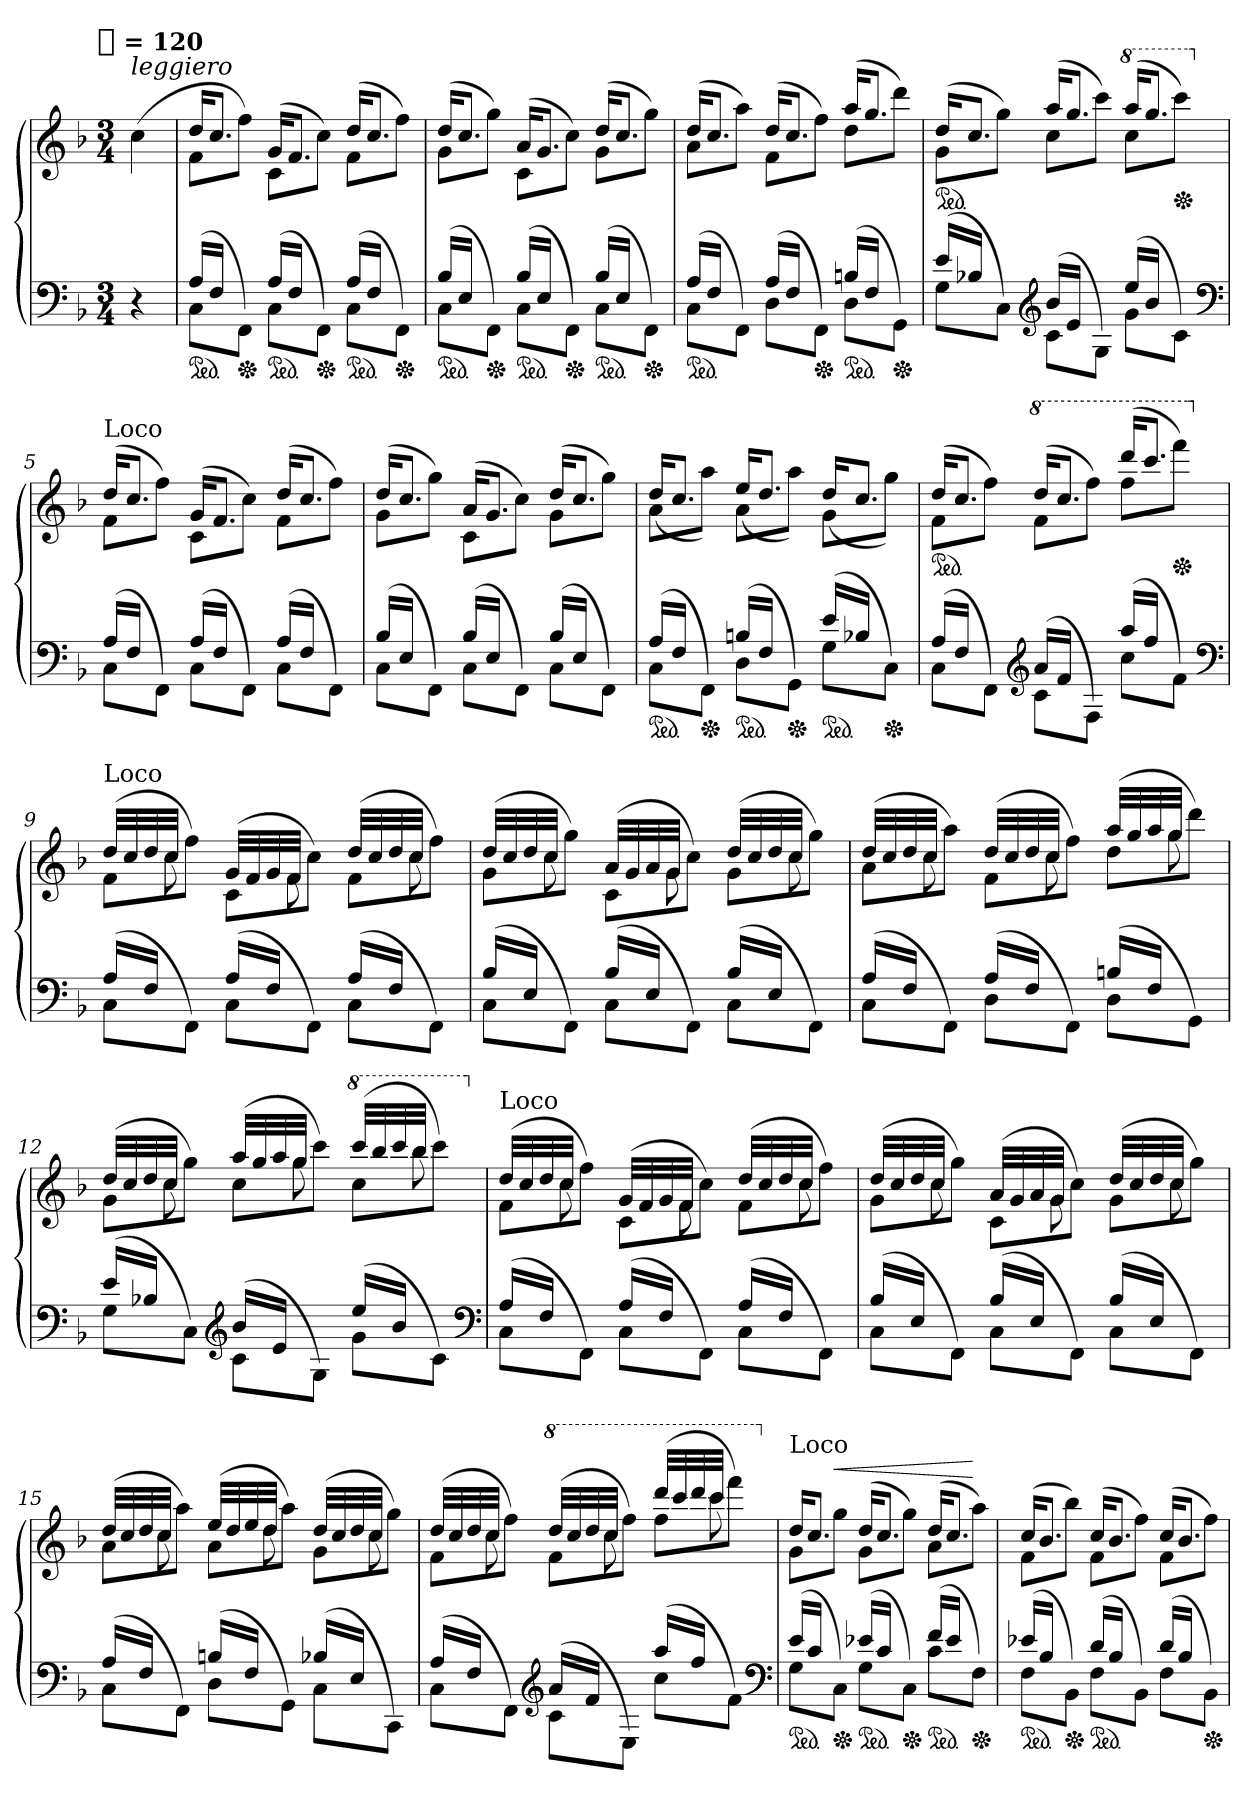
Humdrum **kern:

**kern	**kern	**dynam
*part1	*part1	*part1
*staff2	*staff1	*staff1/2
*clefF4	*clefG2	*
*k[b-]	*k[b-]	*
*F:	*F:	*
!!LO:TX:omd:t=[quarter] = 120
*M3/4	*M3/4	*
*MM120	*MM120	*
=	=	=
!	!LO:TX:a:i:t=leggiero	!
4r	(>4cc	.
=1	=1	=1
*^	*^	*
*ped	*	*	*	*
(>16ALL	8CL	16ddKL	8fL	.
16FJJ	.	8.ccJ	.	.
*Xped	*	*	*	*
8rcyy	8FFJ)	.	8ffJ)	.
*ped	*	*	*	*
(>16ALL	8CL	(>16gKL	8cL	.
16FJJ	.	8.fJ	.	.
*Xped	*	*	*	*
8rcyy	8FFJ)	.	8ccJ)	.
*ped	*	*	*	*
(>16ALL	8CL	(>16ddKL	8fL	.
16FJJ	.	8.ccJ	.	.
*Xped	*	*	*	*
8rAyy	8FFJ)	.	8ffJ)	.
=2	=2	=2	=2	=2
*ped	*	*	*	*
(>16B-LL	8CL	(>16ddKL	8gL	.
16EJJ	.	8.ccJ	.	.
*Xped	*	*	*	*
8rAyy	8FFJ)	.	8ggJ)	.
*ped	*	*	*	*
(>16B-LL	8CL	(>16aKL	8cL	.
16EJJ	.	8.gJ	.	.
*Xped	*	*	*	*
8rAyy	8FFJ)	.	8ccJ)	.
*ped	*	*	*	*
(>16B-LL	8CL	(>16ddKL	8gL	.
16EJJ	.	8.ccJ	.	.
*Xped	*	*	*	*
8rAyy	8FFJ)	.	8ggJ)	.
=3	=3	=3	=3	=3
*ped	*	*	*	*
(>16ALL	8CL	(>16ddKL	8aL	.
16FJJ	.	8.ccJ	.	.
8rAyy	8FFJ)	.	8aaJ)	.
(>16ALL	8DL	(>16ddKL	8fL	.
16FJJ	.	8.ccJ	.	.
*Xped	*	*	*	*
8rAyy	8FFJ)	.	8ffJ)	.
*ped	*	*	*	*
(>16BnLL	8DL	(>16aaKL	8ddL	.
16FJJ	.	8.ggJ	.	.
*Xped	*	*	*	*
8rAyy	8GGJ)	.	8dddJ)	.
=4	=4	=4	=4	=4
!	!	!LO:TX:a:color=crimson:t=⚠	!	!
*	*	*ped	*	*
(>16eLL	8GL	(>16ddKL	8gL	.
16B-XJJ	.	8.ccJ	.	.
8rAyy	8CJ)	.	8ggJ)	.
*clefG2	*	*	*	*
(>16b-LL	8cL	(>16aaKL	8ccL	.
16eJJ	.	8.ggJ	.	.
8rddyy	8GJ)	.	8cccJ)	.
*	*	*8va	*	*
(>16eeLL	8gL	(>16aaaKL	8cccL	.
16b-JJ	.	8.gggJ	.	.
*	*	*Xped	*	*
8rffyy	8cJ)	.	8ccccJ)	.
*clefF4	*	*	*	*
=5	=5	=5	=5	=5
*	*	*X8va	*	*
!	!	!LO:TX:a:t=Loco	!	!
(>16ALL	8CL	(>16ddKL	8fL	.
16FJJ	.	8.ccJ	.	.
8rFyy	8FFJ)	.	8ffJ)	.
(>16ALL	8CL	(>16gKL	8cL	.
16FJJ	.	8.fJ	.	.
8ryy	8FFJ)	.	8ccJ)	.
(>16ALL	8CL	(>16ddKL	8fL	.
16FJJ	.	8.ccJ	.	.
8rFyy	8FFJ)	.	8ffJ)	.
=6	=6	=6	=6	=6
(>16B-LL	8CL	(>16ddKL	8gL	.
16EJJ	.	8.ccJ	.	.
8rFyy	8FFJ)	.	8ggJ)	.
(>16B-LL	8CL	(>16aKL	8cL	.
16EJJ	.	8.gJ	.	.
8ryy	8FFJ)	.	8ccJ)	.
(>16B-LL	8CL	(>16ddKL	8gL	.
16EJJ	.	8.ccJ	.	.
8ryy	8FFJ)	.	8ggJ)	.
=7	=7	=7	=7	=7
*ped	*	*	*	*
(>16ALL	8CL	8a\L	(>16dd/KL	.
16FJJ	.	.	8.ccJ	.
*Xped	*	*	*	*
8ryy	8FFJ)	8aaJ)	.	.
*ped	*	*	*	*
(>16BnLL	8DL	8a\L	(>16ee/KL	.
16FJJ	.	.	8.ddJ	.
*Xped	*	*	*	*
8rcyy	8GGJ)	8aaJ)	.	.
*ped	*	*	*	*
(>16eLL	8GL	8g\L	(>16dd/KL	.
16B-XJJ	.	.	8.ccJ	.
*Xped	*	*	*	*
8rAyy	8CJ)	8ggJ)	.	.
=8	=8	=8	=8	=8
!	!	!LO:TX:a:color=crimson:t=⚠	!	!
*	*	*ped	*	*
(>16ALL	8CL	(>16ddKL	8fL	.
16FJJ	.	8.ccJ	.	.
8rAyy	8FFJ)	.	8ffJ)	.
*clefG2	*	*	*	*
*	*	*8va	*	*
(>16aLL	8cL	(>16dddKL	8ffL	.
16fJJ	.	8.cccJ	.	.
8ryy	8FJ)	.	8fffJ)	.
(>16aaLL	8ccL	(>16ddddKL	8fffL	.
16ffJJ	.	8.ccccJ	.	.
*	*	*Xped	*	*
8ryy	8fJ)	.	8ffffJ)	.
*	*	*v	*v	*
*clefF4	*	*	*
=9	=9	=9	=9
*	*	*X8va	*
*	*	*^	*
*	*	*	*^	*
!	!	!LO:TX:a:t=Loco	!	!	!
(>16ALL	8CL	(>32ddLLL	16.ryy	8f\L	.
.	.	32cc	.	.	.
16FJJ	.	32dd	.	.	.
.	.	32ccJJJ	8cc	.	.
8rAyy	8FFJ)	8rbbbyy	.	8ff\J)	.
.	.	.	8ryy	.	.
(>16ALL	8CL	(>32gLLL	.	8c\L	.
.	.	32f	.	.	.
16FJJ	.	32g	.	.	.
.	.	32fJJJ	8f	.	.
8rcyy	8FFJ)	8rbbbyy	.	8cc\J)	.
.	.	.	8ryy	.	.
(>16ALL	8CL	(>32dd/LLL	.	8fL	.
.	.	32cc	.	.	.
16FJJ	.	32dd	.	.	.
.	.	32ccJJJ	8cc	.	.
8ryy	8FFJ)	8rbbbyy	.	8ff\J)	.
.	.	.	32ryy	.	.
=10	=10	=10	=10	=10	=10
(>16B-LL	8CL	(>32ddLLL	16.ryy	8g\L	.
.	.	32cc	.	.	.
16EJJ	.	32dd	.	.	.
.	.	32ccJJJ	8cc	.	.
8ryy	8FFJ)	8ryy	.	8gg\J)	.
.	.	.	8ryy	.	.
(>16B-LL	8CL	(>32aLLL	.	8cL	.
.	.	32g	.	.	.
16EJJ	.	32a	.	.	.
.	.	32gJJJ	8g	.	.
8ryy	8FFJ)	8ryy	.	8cc\J)	.
.	.	.	8ryy	.	.
(>16B-LL	8CL	(>32ddLLL	.	8g\L	.
.	.	32cc	.	.	.
16EJJ	.	32dd	.	.	.
.	.	32ccJJJ	8cc	.	.
8ryy	8FFJ)	8ryy	.	8gg\J)	.
.	.	.	32ryy	.	.
=11	=11	=11	=11	=11	=11
(>16ALL	8CL	(>32ddLLL	8aL	16.ryy	.
.	.	32cc	.	.	.
16FJJ	.	32dd	.	.	.
.	.	32ccJJJ	.	8cc\	.
8rcyy	8FFJ)	8rbbbyy	8aaJ)	.	.
.	.	.	.	8ryy	.
(>16ALL	8DL	(>32dd/LLL	8f\L	.	.
.	.	32cc	.	.	.
16FJJ	.	32dd	.	.	.
.	.	32ccJJJ	.	8cc\	.
8reyy	8FFJ)	8rffyy	8ffJ)	.	.
.	.	.	.	8ryy	.
(>16BnLL	8DL	(>32aa/LLL	8dd\L	.	.
.	.	32gg	.	.	.
16FJJ	.	32aa	.	.	.
.	.	32ggJJJ	.	8gg\	.
8rcyy	8GGJ)	8rffffyy	8dddJ)	.	.
.	.	.	.	32ryy	.
=12	=12	=12	=12	=12	=12
(>16eLL	8GL	(>32ddLLL	16.ryy	8g\L	.
.	.	32cc	.	.	.
16B-XJJ	.	32dd	.	.	.
.	.	32ccJJJ	8cc	.	.
8ryy	8CJ)	8ryy	.	8gg\J)	.
.	.	.	8ryy	.	.
*clefG2	*	*	*	*	*
(>16b-LL	8cL	(>32aaLLL	.	8ccL	.
.	.	32gg	.	.	.
16eJJ	.	32aa	.	.	.
.	.	32ggJJJ	8gg	.	.
8ryy	8GJ)	8ryy	.	8ccc\J)	.
.	.	.	8ryy	.	.
*	*	*8va	*	*	*
(>16eeLL	8gL	(>32ccccLLL	.	8ccc\L	.
.	.	32bbb-	.	.	.
16b-JJ	.	32cccc	.	.	.
.	.	32bbb-JJJ	8bbb-	.	.
8ryy	8cJ)	8ryy	.	8cccc\J)	.
.	.	.	32ryy	.	.
*clefF4	*	*	*	*	*
=13	=13	=13	=13	=13	=13
*	*	*X8va	*	*	*
!	!	!LO:TX:a:t=Loco	!	!	!
(>16ALL	8CL	(>32ddLLL	16.ryy	8f\L	.
.	.	32cc	.	.	.
16FJJ	.	32dd	.	.	.
.	.	32ccJJJ	8cc	.	.
8ryy	8FFJ)	8ryy	.	8ff\J)	.
.	.	.	8ryy	.	.
(>16ALL	8CL	(>32gLLL	.	8cL	.
.	.	32f	.	.	.
16FJJ	.	32g	.	.	.
.	.	32fJJJ	8f	.	.
8ryy	8FFJ)	8ryy	.	8cc\J)	.
.	.	.	8ryy	.	.
(>16ALL	8CL	(>32ddLLL	.	8f\L	.
.	.	32cc	.	.	.
16FJJ	.	32dd	.	.	.
.	.	32ccJJJ	8cc	.	.
8ryy	8FFJ)	8ryy	.	8ff\J)	.
.	.	.	32ryy	.	.
=14	=14	=14	=14	=14	=14
(>16B-LL	8CL	(>32ddLLL	16.ryy	8g\L	.
.	.	32cc	.	.	.
16EJJ	.	32dd	.	.	.
.	.	32ccJJJ	8cc	.	.
8ryy	8FFJ)	8ryy	.	8gg\J)	.
.	.	.	8ryy	.	.
(>16B-LL	8CL	(>32aLLL	.	8cL	.
.	.	32g	.	.	.
16EJJ	.	32a	.	.	.
.	.	32gJJJ	8g	.	.
8ryy	8FFJ)	8ryy	.	8cc\J)	.
.	.	.	8ryy	.	.
(>16B-LL	8CL	(>32ddLLL	.	8g\L	.
.	.	32cc	.	.	.
16EJJ	.	32dd	.	.	.
.	.	32ccJJJ	8cc	.	.
8ryy	8FFJ)	8ryy	.	8gg\J)	.
.	.	.	32ryy	.	.
=15	=15	=15	=15	=15	=15
(>16ALL	8CL	(>32ddLLL	8aL	16.ryy	.
.	.	32cc	.	.	.
16FJJ	.	32dd	.	.	.
.	.	32ccJJJ	.	8cc\	.
8rcyy	8FFJ)	8rbbbyy	8aaJ)	.	.
.	.	.	.	8ryy	.
(>16BnLL	8DL	(>32ee/LLL	8a\L	.	.
.	.	32dd	.	.	.
16FJJ	.	32ee	.	.	.
.	.	32ddJJJ	.	8dd\	.
8reyy	8GGJ)	8rffyy	8aaJ)	.	.
.	.	.	.	8ryy	.
(>16B-XLL	8CL	(>32dd/LLL	8g\L	.	.
.	.	32cc	.	.	.
16EJJ	.	32dd	.	.	.
.	.	32ccJJJ	.	8cc\	.
8rcyy	8CCJ)	8rffffyy	8ggJ)	.	.
.	.	.	.	32ryy	.
=16	=16	=16	=16	=16	=16
(>16ALL	8CL	(>32ddLLL	16.ryy	8f\L	.
.	.	32cc	.	.	.
16FJJ	.	32dd	.	.	.
.	.	32ccJJJ	8cc	.	.
8ryy	8FFJ)	8ryy	.	8ff\J)	.
.	.	.	8ryy	.	.
*clefG2	*	*	*	*	*
*	*	*8va	*	*	*
(>16aLL	8cL	(>32dddLLL	.	8ffL	.
.	.	32ccc	.	.	.
16fJJ	.	32ddd	.	.	.
.	.	32cccJJJ	8ccc	.	.
8ryy	8EJ)	8ryy	.	8fff\J)	.
.	.	.	8ryy	.	.
(>16aaLL	8ccL	(>32ddddLLL	.	8fff\L	.
.	.	32cccc	.	.	.
16ffJJ	.	32dddd	.	.	.
.	.	32ccccJJJ	8cccc	.	.
8ryy	8fJ)	8ryy	.	8ffff\J)	.
.	.	.	32ryy	.	.
*	*	*v	*v	*v	*
*clefF4	*	*	*
=17	=17	=17	=17
*	*	*X8va	*
*	*	*^	*
!	!	!LO:TX:a:t=Loco	!	!
*ped	*	*	*	*
(>16eLL	8GL	16dd/KL	8g\L	.
16cJJ	.	8.ccJ	.	.
!	!	!	!	!LO:HP:a
*Xped	*	*	*	*
8rcyy	8CJ)	.	8ggJ	<
*ped	*	*	*	*
(>16e-XLL	8GL	(>16dd/KL	8g\L	.
16cJJ	.	8.ccJ	.	.
*Xped	*	*	*	*
8rcyy	8CJ)	.	8ggJ)	.
*ped	*	*	*	*
(>16fLL	8cL	(>16dd/KL	8a\L	.
16e-JJ	.	8.ccJ	.	.
*Xped	*	*	*	*
8rcyy	8FJ)	.	8aaJ)	[
=18	=18	=18	=18	=18
*ped	*	*	*	*
(>16e-XLL	8FL	(>16cc/KL	8f\L	.
16B-JJ	.	8.b-J	.	.
*Xped	*	*	*	*
8reyy	8BB-J)	.	8bb-J)	.
*ped	*	*	*	*
(>16dLL	8FL	(>16cc/KL	8f\L	.
16B-JJ	.	8.b-J	.	.
8reyy	8BB-J)	.	8ffJ)	.
(>16dLL	8FL	(>16cc/KL	8f\L	.
16B-JJ	.	8.b-J	.	.
*Xped	*	*	*	*
8reyy	8BB-J)	.	8ffJ)	.
*v	*v	*	*	*
*	*v	*v	*
=	=	=
*-	*-	*-
